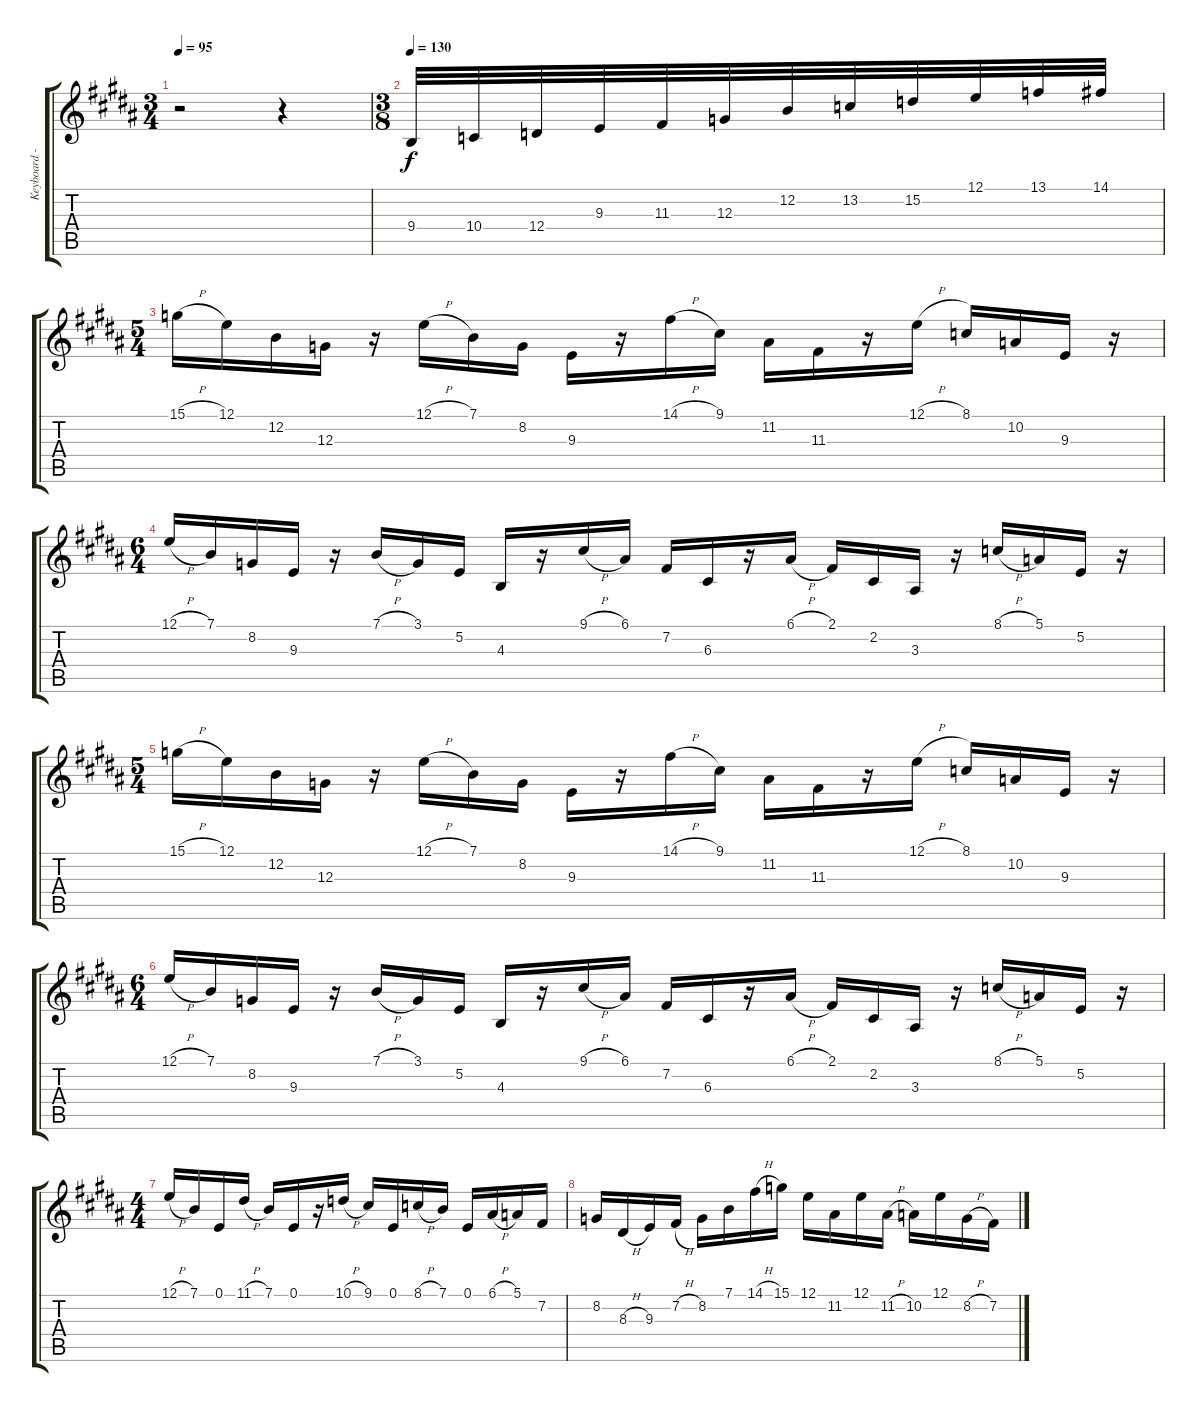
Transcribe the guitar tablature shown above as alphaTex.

\track ("Keyboard - Jordan Rudess" "Keyboard -") {instrument acousticgrandpiano}
\staff {score tabs}
\tuning (E4 B3 G3 D3 A2 E2) {hide}
\ts (3 4)
\tempo 95
\clef g2
\ks b
r.2{dy f} r.4 |
\ts (3 8)
\tempo 130
9.4.32 10.4.32 12.4.32 9.3.32 11.3.32 12.3.32 12.2.32 13.2.32 15.2.32 12.1.32 13.1.32 14.1.32 |
\ts (5 4)
15.1{h}.16 12.1.16 12.2.16 12.3.16 r.16 12.1{h}.16 7.1.16 8.2.16 9.3.16 r.16 14.1{h}.16 9.1.16 11.2.16 11.3.16 r.16 12.1{h}.16 8.1.16 10.2.16 9.3.16 r.16 |
\ts (6 4)
12.1{h}.16 7.1.16 8.2.16 9.3.16 r.16 7.1{h}.16 3.1.16 5.2.16 4.3.16 r.16 9.1{h}.16 6.1.16 7.2.16 6.3.16 r.16 6.1{h}.16 2.1.16 2.2.16 3.3.16 r.16 8.1{h}.16 5.1.16 5.2.16 r.16 |
\ts (5 4)
15.1{h}.16 12.1.16 12.2.16 12.3.16 r.16 12.1{h}.16 7.1.16 8.2.16 9.3.16 r.16 14.1{h}.16 9.1.16 11.2.16 11.3.16 r.16 12.1{h}.16 8.1.16 10.2.16 9.3.16 r.16 |
\ts (6 4)
12.1{h}.16 7.1.16 8.2.16 9.3.16 r.16 7.1{h}.16 3.1.16 5.2.16 4.3.16 r.16 9.1{h}.16 6.1.16 7.2.16 6.3.16 r.16 6.1{h}.16 2.1.16 2.2.16 3.3.16 r.16 8.1{h}.16 5.1.16 5.2.16 r.16 |
\ts (4 4)
12.1{h}.16 7.1.16 0.1.16 11.1{h}.16 7.1.16 0.1.16 r.16 10.1{h}.16 9.1.16 0.1.16 8.1{h}.16 7.1.16 0.1.16 6.1{h}.16 5.1.16 7.2.16 |
8.2.16 8.3{h}.16 9.3.16 7.2{h}.16 8.2.16 7.1.16 14.1{h}.16 15.1.16 12.1.16 11.2.16 12.1.16 11.2{h}.16 10.2.16 12.1.16 8.2{h}.16 7.2.16
